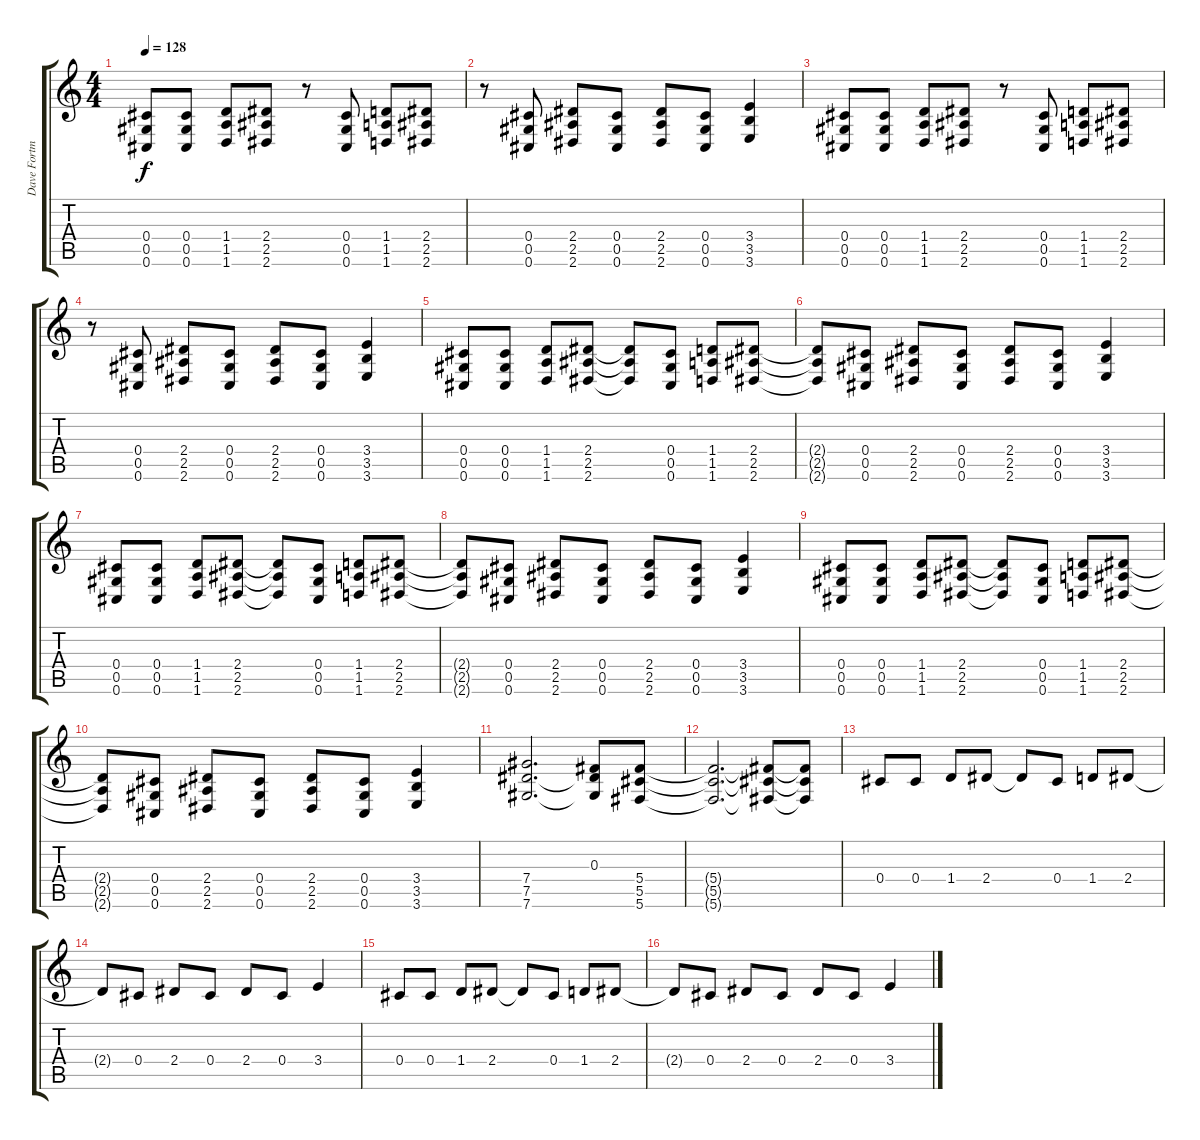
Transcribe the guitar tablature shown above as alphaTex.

\track ("Dave Fortman (rhythm)" "Dave Fortm") {instrument overdrivenguitar}
\staff {score tabs}
\tuning (Eb4 Bb3 Gb3 Db3 Ab2 Db2) {hide}
\ts (4 4)
\tempo 128
\clef g2
\ks c
(0.4 0.5 0.6).8{dy f} (0.4 0.5 0.6).8 (1.4 1.5 1.6).8 (2.4 2.5 2.6).8 r.8 (0.4 0.5 0.6).8 (1.4 1.5 1.6).8 (2.4 2.5 2.6).8 |
r.8 (0.4 0.5 0.6).8 (2.4 2.5 2.6).8 (0.4 0.5 0.6).8 (2.4 2.5 2.6).8 (0.4 0.5 0.6).8 (3.4 3.5 3.6).4 |
(0.4 0.5 0.6).8 (0.4 0.5 0.6).8 (1.4 1.5 1.6).8 (2.4 2.5 2.6).8 r.8 (0.4 0.5 0.6).8 (1.4 1.5 1.6).8 (2.4 2.5 2.6).8 |
r.8 (0.4 0.5 0.6).8 (2.4 2.5 2.6).8 (0.4 0.5 0.6).8 (2.4 2.5 2.6).8 (0.4 0.5 0.6).8 (3.4 3.5 3.6).4 |
(0.4 0.5 0.6).8 (0.4 0.5 0.6).8 (1.4 1.5 1.6).8 (2.4 2.5 2.6).8 (2.4{t} 2.5{t} 2.6{t}).8 (0.4 0.5 0.6).8 (1.4 1.5 1.6).8 (2.4 2.5 2.6).8 |
(2.4{t} 2.5{t} 2.6{t}).8 (0.4 0.5 0.6).8 (2.4 2.5 2.6).8 (0.4 0.5 0.6).8 (2.4 2.5 2.6).8 (0.4 0.5 0.6).8 (3.4 3.5 3.6).4 |
(0.4 0.5 0.6).8 (0.4 0.5 0.6).8 (1.4 1.5 1.6).8 (2.4 2.5 2.6).8 (2.4{t} 2.5{t} 2.6{t}).8 (0.4 0.5 0.6).8 (1.4 1.5 1.6).8 (2.4 2.5 2.6).8 |
(2.4{t} 2.5{t} 2.6{t}).8 (0.4 0.5 0.6).8 (2.4 2.5 2.6).8 (0.4 0.5 0.6).8 (2.4 2.5 2.6).8 (0.4 0.5 0.6).8 (3.4 3.5 3.6).4 |
(0.4 0.5 0.6).8 (0.4 0.5 0.6).8 (1.4 1.5 1.6).8 (2.4 2.5 2.6).8 (2.4{t} 2.5{t} 2.6{t}).8 (0.4 0.5 0.6).8 (1.4 1.5 1.6).8 (2.4 2.5 2.6).8 |
(2.4{t} 2.5{t} 2.6{t}).8 (0.4 0.5 0.6).8 (2.4 2.5 2.6).8 (0.4 0.5 0.6).8 (2.4 2.5 2.6).8 (0.4 0.5 0.6).8 (3.4 3.5 3.6).4 |
(7.4 7.5 7.6).2{d} (0.3 7.5{t} 7.6{t}).8 (5.4 5.5 5.6).8 |
(5.4{t} 5.5{t} 5.6{t}).2{d} (5.4{t} 5.5{t} 5.6{t}).8 (5.4{t} 5.5{t} 5.6{t}).8 |
0.4.8 0.4.8 1.4.8 2.4.8 2.4{t}.8 0.4.8 1.4.8 2.4.8 |
2.4{t}.8 0.4.8 2.4.8 0.4.8 2.4.8 0.4.8 3.4.4 |
0.4.8 0.4.8 1.4.8 2.4.8 2.4{t}.8 0.4.8 1.4.8 2.4.8 |
2.4{t}.8 0.4.8 2.4.8 0.4.8 2.4.8 0.4.8 3.4.4
